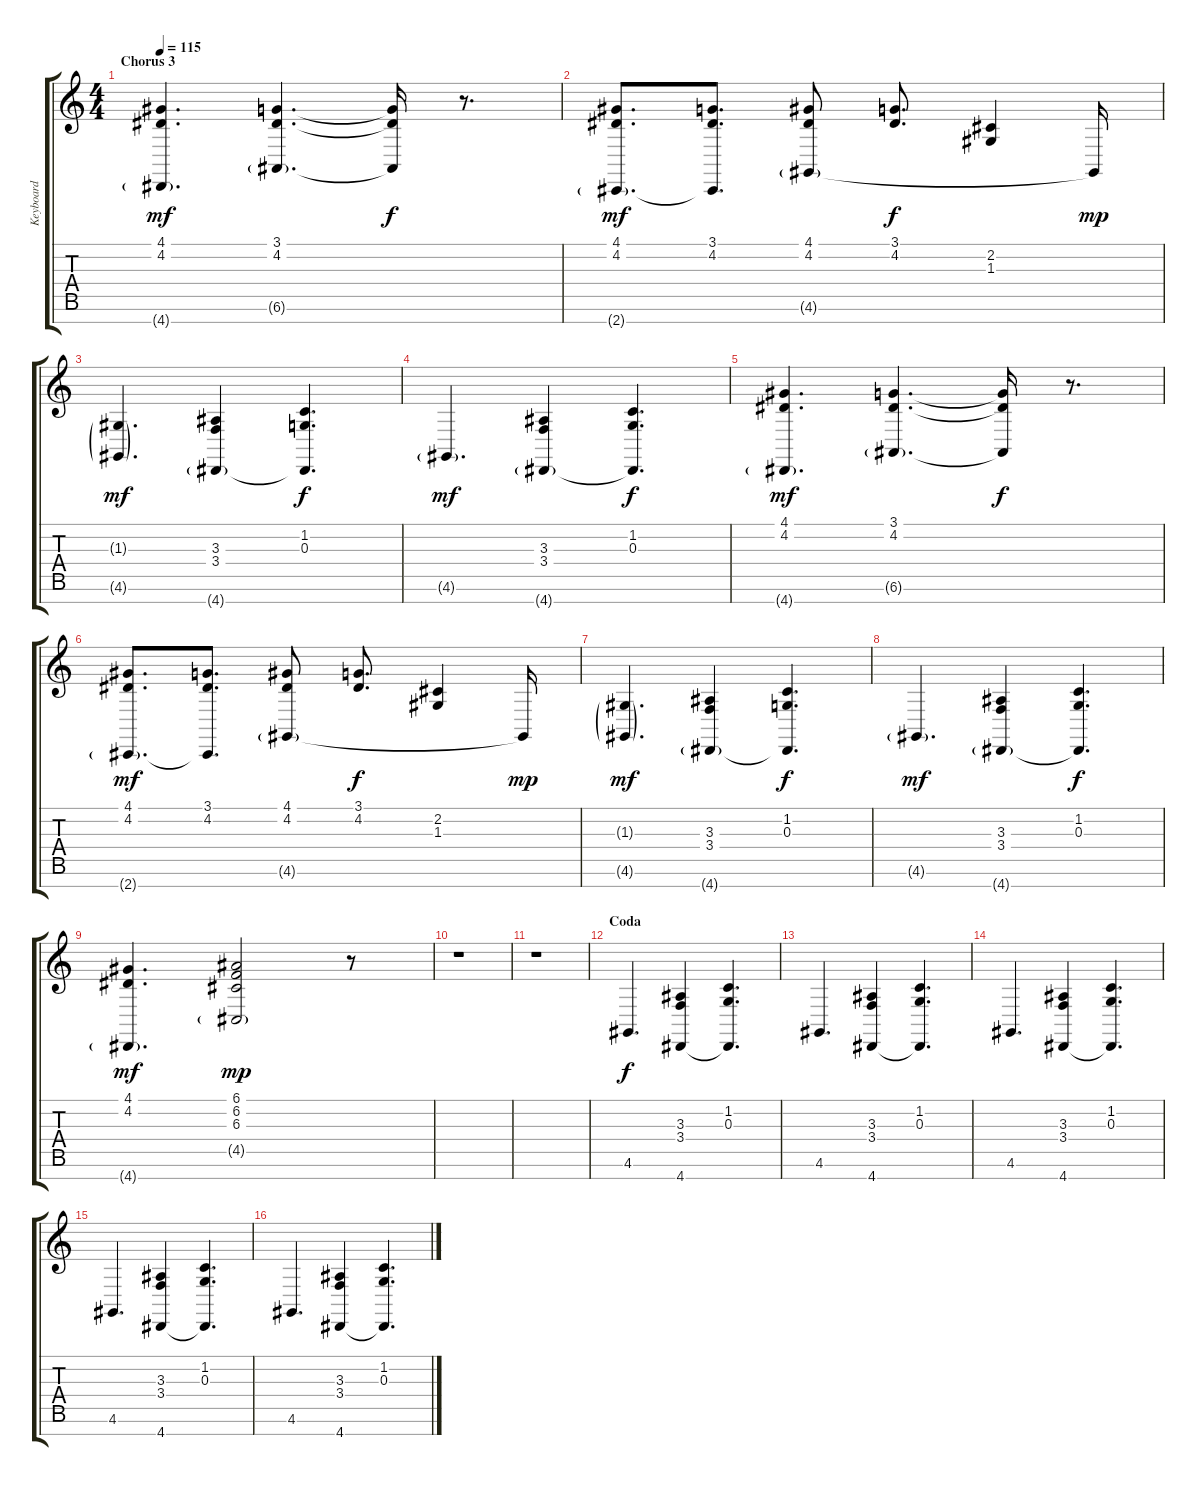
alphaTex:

\track ("Keyboard" "Keyboard") {instrument pad1newage}
\staff {score tabs}
\tuning (E4 B3 G3 D3 A2 E2 B1) {hide}
\ts (4 4)
\section ("" "Chorus 3")
\tempo 115
\clef g2
\ks c
(4.1 4.2 4.7{g}).4{d dy mf} (3.1 4.2 6.6{g}).4{d} (3.1{t} 4.2{t} 6.6{t}).16{dy f} r.8{d} |
(4.1 4.2 2.7{g}).8{d dy mf} (3.1 4.2 2.7{t}).8{d} (4.1 4.2 4.6{g}).8 (3.1 4.2).8{d dy f} (2.2 1.3).4 4.6{t}.16{dy mp} |
(1.3{g} 4.6{g}).4{d dy mf} (3.3 3.4 4.7{g}).4 (1.2 0.3 4.7{t}).4{d dy f} |
4.6{g}.4{d dy mf} (3.3 3.4 4.7{g}).4 (1.2 0.3 4.7{t}).4{d dy f} |
(4.1 4.2 4.7{g}).4{d dy mf} (3.1 4.2 6.6{g}).4{d} (3.1{t} 4.2{t} 6.6{t}).16{dy f} r.8{d} |
(4.1 4.2 2.7{g}).8{d dy mf} (3.1 4.2 2.7{t}).8{d} (4.1 4.2 4.6{g}).8 (3.1 4.2).8{d dy f} (2.2 1.3).4 4.6{t}.16{dy mp} |
(1.3{g} 4.6{g}).4{d dy mf} (3.3 3.4 4.7{g}).4 (1.2 0.3 4.7{t}).4{d dy f} |
4.6{g}.4{d dy mf} (3.3 3.4 4.7{g}).4 (1.2 0.3 4.7{t}).4{d dy f} |
(4.1 4.2 4.7{g}).4{d dy mf} (6.1 6.2 6.3 4.5{g}).2{dy mp} r.8 |
r.1 |
r.1 |
\section ("" "Coda")
4.6.4{d dy f} (3.3 3.4 4.7).4 (1.2 0.3 4.7{t}).4{d} |
4.6.4{d} (3.3 3.4 4.7).4 (1.2 0.3 4.7{t}).4{d} |
4.6.4{d} (3.3 3.4 4.7).4 (1.2 0.3 4.7{t}).4{d} |
4.6.4{d} (3.3 3.4 4.7).4 (1.2 0.3 4.7{t}).4{d} |
4.6.4{d} (3.3 3.4 4.7).4 (1.2 0.3 4.7{t}).4{d}
